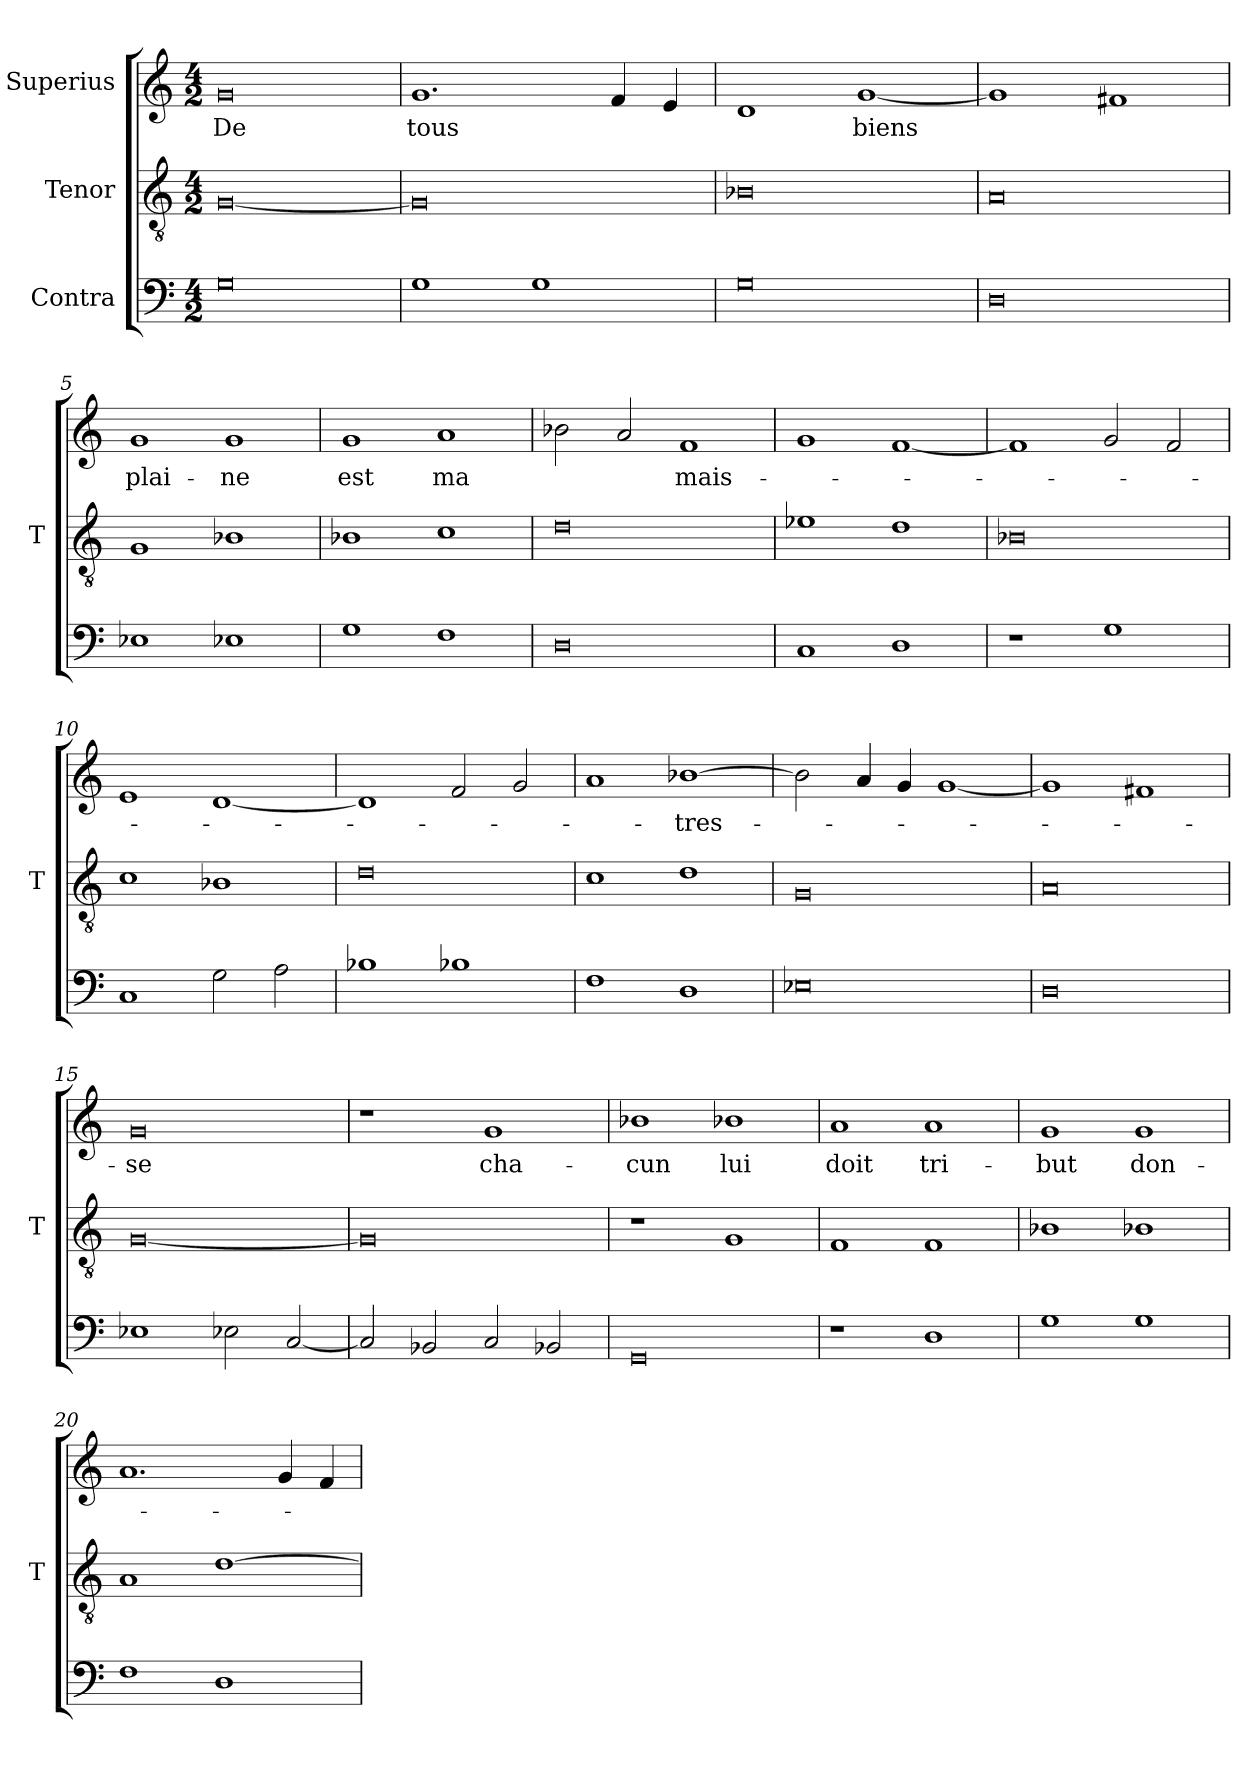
**kern	**kern	**kern	**text
*part3	*part2	*part1	*part1
*staff3	*staff2	*staff1	*staff1
*I"Contra	*I"Tenor	*I"Superius	*
*	*I'T	*	*
*clefF4	*clefGv2	*clefG2	*
*M4/2	*M4/2	*M4/2	*
=1	=1	=1	=1
0G	[0G	0g	-De
=2	=2	=2	=2
1G	0G]	1.g	-tous
1G	.	.	.
.	.	4f	.
.	.	4e	.
=3	=3	=3	=3
0G	0B-X	1d	.
.	.	[1g	-biens
=4	=4	=4	=4
0D	0A	1g]	.
.	.	1f#X	.
=5	=5	=5	=5
1E-X	1G	1g	plai-
1E-X	1B-X	1g	-ne
=6	=6	=6	=6
1G	1B-X	1g	-est
1F	1c	1a	-ma
=7	=7	=7	=7
0D	0d	2b-X	.
.	.	2a	.
.	.	1f	mais-
=8	=8	=8	=8
1C	1e-X	1g	.
1D	1d	[1f	.
=9	=9	=9	=9
1r	0B-X	1f]	.
1G	.	2g	.
.	.	2f	.
=10	=10	=10	=10
1C	1c	1e	.
2G	1B-X	[1d	.
2A	.	.	.
=11	=11	=11	=11
1B-X	0d	1d]	.
1B-X	.	2f	.
.	.	2g	.
=12	=12	=12	=12
1F	1c	1a	.
1D	1d	[1b-X	-tres-
=13	=13	=13	=13
0E-X	0G	2b-]	.
.	.	4a	.
.	.	4g	.
.	.	[1g	.
=14	=14	=14	=14
0D	0A	1g]	.
.	.	1f#X	.
=15	=15	=15	=15
1E-X	[0G	0g	-se
2E-X	.	.	.
[2C	.	.	.
=16	=16	=16	=16
2C]	0G]	1r	.
2BB-X	.	.	.
2C	.	1g	cha-
2BB-X	.	.	.
=17	=17	=17	=17
0GG	1r	1b-X	-cun
.	1G	1b-X	-lui
=18	=18	=18	=18
1r	1F	1a	-doit
1D	1F	1a	tri-
=19	=19	=19	=19
1G	1B-X	1g	-but
1G	1B-X	1g	don-
=20	=20	=20	=20
1F	1A	1.a	.
1D	[1d	.	.
.	.	4g	.
.	.	4f	.
=	=	=	=
*-	*-	*-	*-
